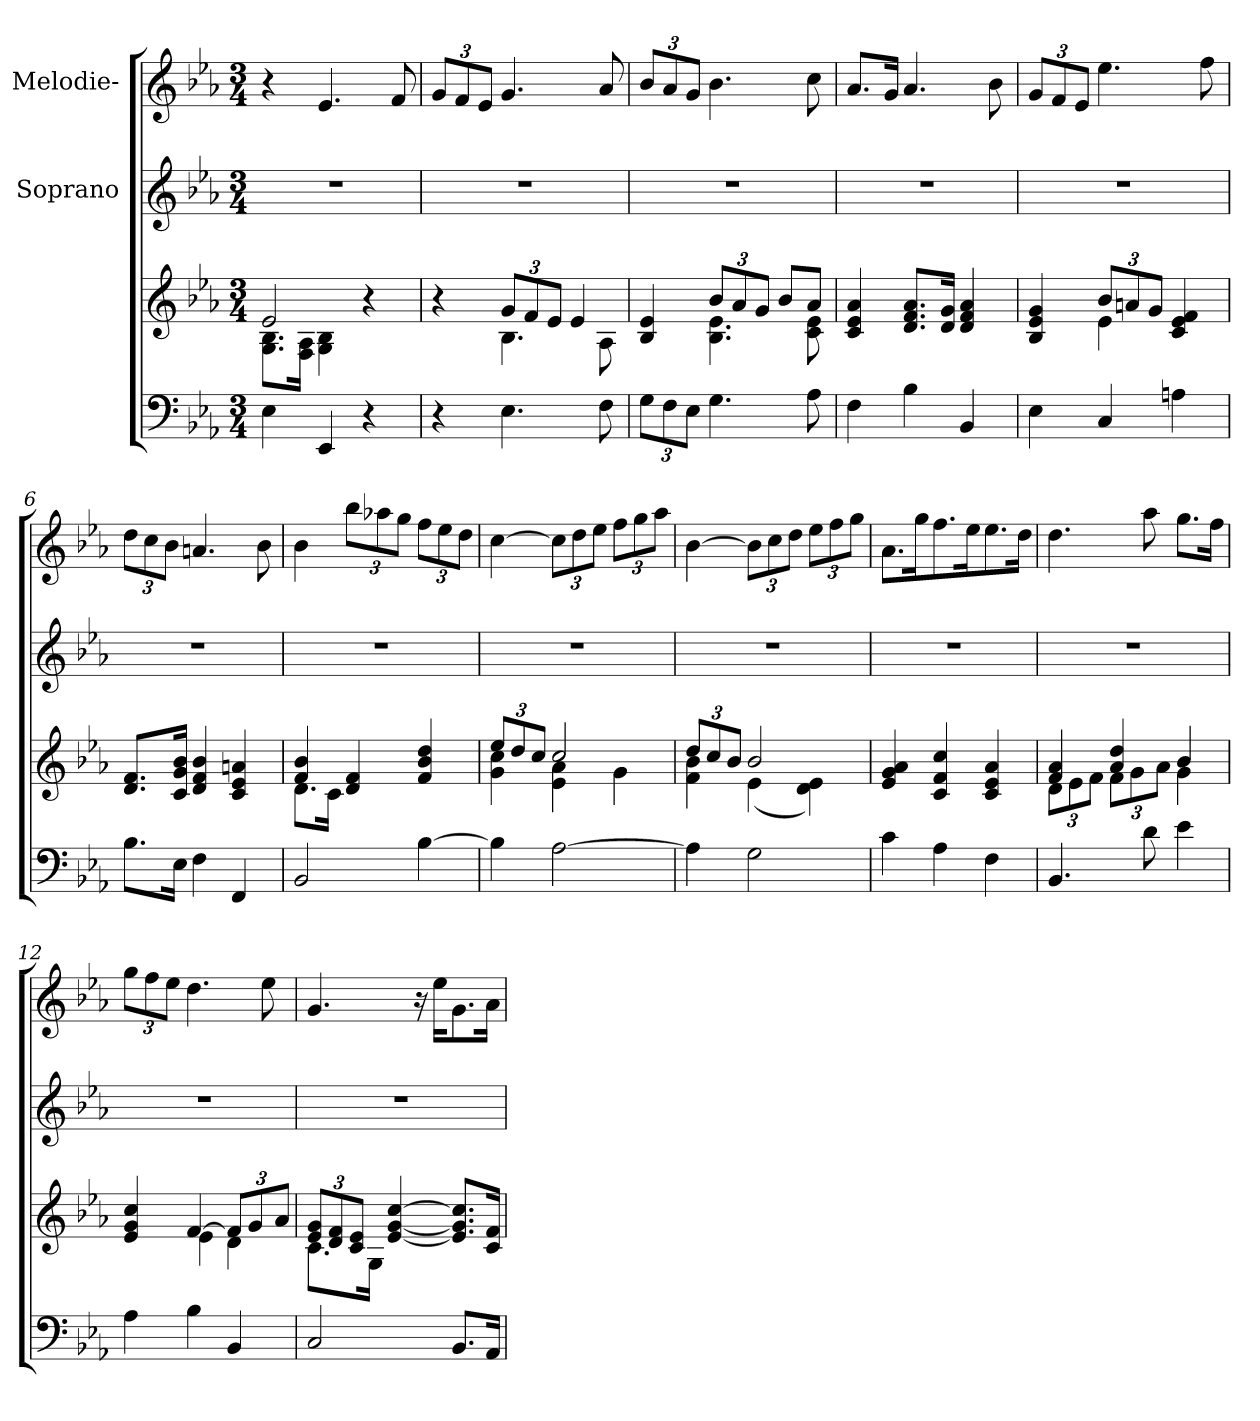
**kern	**kern	**kern	**kern
*part3	*part3	*part2	*part1
*staff4	*staff3	*staff2	*staff1
*	*	*I"Soprano	*I"Melodie-
*clefF4	*clefG2	*clefG2	*clefG2
*k[b-e-a-]	*k[b-e-a-]	*k[b-e-a-]	*k[b-e-a-]
*E-:	*E-:	*E-:	*E-:
*M3/4	*M3/4	*M3/4	*M3/4
=1	=1	=1	=1
*	*^	*	*
4E-\	2e-/	8.G\ 8.B-\L	2.r	4r
.	.	16F\ 16A-\Jk	.	.
4EE-/	.	4G\ 4B-\	.	4.e-/
4r	4r	4ryy	.	.
.	.	.	.	8f/
=2	=2	=2	=2	=2
4r	4r	4ryy	2.r	12g/L
.	.	.	.	12f/
.	.	.	.	12e-/J
4.E-\	12g/L	4.B-\	.	4.g/
.	12f/	.	.	.
.	12e-/J	.	.	.
.	4e-/	.	.	.
8F\	.	8A-\	.	8a-/
=3	=3	=3	=3	=3
12G\L	4B-/ 4e-/	4ryy	2.r	12b-/L
12F\	.	.	.	12a-/
12E-\J	.	.	.	12g/J
4.G\	12b-/L	4.B-\ 4.e-\	.	4.b-\
.	12a-/	.	.	.
.	12g/J	.	.	.
.	8b-/L	.	.	.
8A-\	8a-/J	8c\ 8e-\	.	8cc\
*	*v	*v	*	*
=4	=4	=4	=4
4F\	4c/ 4e-/ 4a-/	2.r	8.a-/L
.	.	.	16g/Jk
4B-\	8.d/ 8.f/ 8.a-/L	.	4.a-/
.	16d/ 16g/Jk	.	.
4BB-/	4d/ 4f/ 4a-/	.	.
.	.	.	8b-\
=5	=5	=5	=5
*	*^	*	*
4E-\	4B-/ 4e-/ 4g/	4ryy	2.r	12g/L
.	.	.	.	12f/
.	.	.	.	12e-/J
4C/	12b-/L	4e-\	.	4.ee-\
.	12an/	.	.	.
.	12g/J	.	.	.
4An\	4c/ 4e-/ 4f/	4ryy	.	.
.	.	.	.	8ff\
*	*v	*v	*	*
=6	=6	=6	=6
8.B-\L	8.d/ 8.f/L	2.r	12dd\L
.	.	.	12cc\
.	.	.	12b-\J
16E-\Jk	16c/ 16g/ 16b-/Jk	.	.
4F\	4d/ 4f/ 4b-/	.	4.an/
4FF/	4c/ 4e-/ 4an/	.	.
.	.	.	8b-\
!!LO:LB:g=z
=7	=7	=7	=7
*	*^	*	*
2BB-/	4f/ 4b-/	8.d\L	2.r	4b-\
.	.	16c\Jk	.	.
.	4d/ 4f/	4ryy	.	12bb-\L
.	.	.	.	12aa-X\
.	.	.	.	12gg\J
[4B-\	4f/ 4b-/ 4dd/	4ryy	.	12ff\L
.	.	.	.	12ee-\
.	.	.	.	12dd\J
=8	=8	=8	=8	=8
4B-\]	12ee-/L	4g\ 4cc\	2.r	[4cc\
.	12dd/	.	.	.
.	12cc/J	.	.	.
[2A-\	2cc/	4e-\ 4a-\	.	12cc\L]
.	.	.	.	12dd\
.	.	.	.	12ee-\J
.	.	4g\	.	12ff\L
.	.	.	.	12gg\
.	.	.	.	12aa-\J
=9	=9	=9	=9	=9
4A-\]	12dd/L	4f\ 4b-\	2.r	[4b-\
.	12cc/	.	.	.
.	12b-/J	.	.	.
2G\	2b-/	(4e-\	.	12b-\L]
.	.	.	.	12cc\
.	.	.	.	12dd\J
.	.	4d\ 4e-\)	.	12ee-\L
.	.	.	.	12ff\
.	.	.	.	12gg\J
*	*v	*v	*	*
=10	=10	=10	=10
4c\	4e-/ 4g/ 4a-/	2.r	8.a-\L
.	.	.	16gg\k
4A-\	4c/ 4f/ 4cc/	.	8.ff\
.	.	.	16ee-\k
4F\	4c/ 4e-/ 4a-/	.	8.ee-\
.	.	.	16dd\Jk
=11	=11	=11	=11
*	*^	*	*
4.BB-/	12d\L	4f/ 4a-/	2.r	4.dd\
.	12e-\	.	.	.
.	12f\J	.	.	.
.	12f\L	4a-/ 4dd/	.	.
.	12g\	.	.	.
8d\	.	.	.	8aa-\
.	12a-\J	.	.	.
4e-\	4g\	4b-/	.	8.gg\L
.	.	.	.	16ff\Jk
=12	=12	=12	=12	=12
4A-\	4e-/ 4g/ 4cc/	4ryy	2.r	12gg\L
.	.	.	.	12ff\
.	.	.	.	12ee-\J
4B-\	[4f/	4e-\	.	4.dd\
4BB-/	12f/L]	4d\	.	.
.	12g/	.	.	.
.	.	.	.	8ee-\
.	12a-/J	.	.	.
=13	=13	=13	=13	=13
2C/	12e-/ 12g/L	8.c\L	2.r	4.g/
.	12d/ 12f/	.	.	.
.	12c/ 12e-/J	.	.	.
.	.	16G\Jk	.	.
.	[4e-/ [4g/ [4cc/	2ryy	.	.
.	.	.	.	16r
.	.	.	.	16ee-\KL
8.BB-/L	8.e-]/ 8.g]/ 8.cc]/L	.	.	8.g\
16AA-/Jk	16c/ 16f/Jk	.	.	16a-\Jk
*	*v	*v	*	*
=	=	=	=
*-	*-	*-	*-
